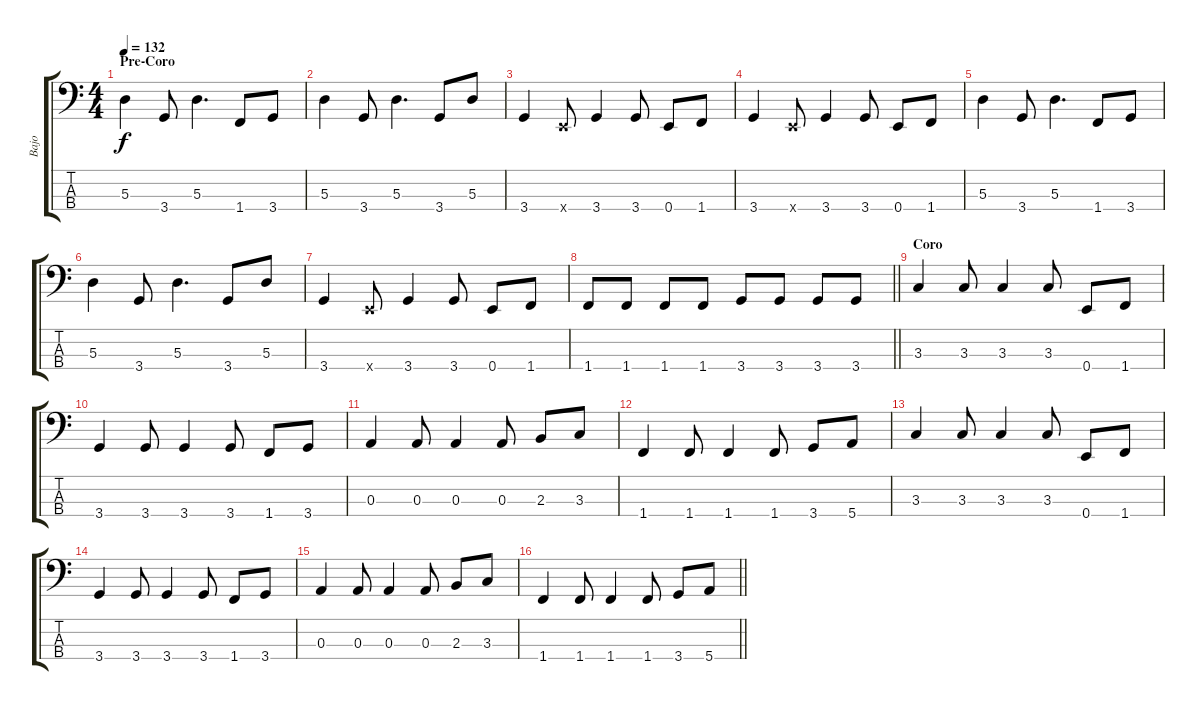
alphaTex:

\track ("Bajo" "Bajo") {instrument electricbassfinger}
\staff {score tabs}
\tuning (G2 D2 A1 E1) {hide}
\ts (4 4)
\section ("" "Pre-Coro")
\tempo 132
\clef f4
\ks c
5.3.4{dy f} 3.4.8 5.3.4{d} 1.4.8 3.4.8 |
5.3.4 3.4.8 5.3.4{d} 3.4.8 5.3.8 |
3.4.4 0.4{x}.8 3.4.4 3.4.8 0.4.8 1.4.8 |
3.4.4 0.4{x}.8 3.4.4 3.4.8 0.4.8 1.4.8 |
5.3.4 3.4.8 5.3.4{d} 1.4.8 3.4.8 |
5.3.4 3.4.8 5.3.4{d} 3.4.8 5.3.8 |
3.4.4 0.4{x}.8 3.4.4 3.4.8 0.4.8 1.4.8 |
\barLineRight lightlight
1.4.8 1.4.8 1.4.8 1.4.8 3.4.8 3.4.8 3.4.8 3.4.8 |
\section ("" "Coro")
3.3.4 3.3.8 3.3.4 3.3.8 0.4.8 1.4.8 |
3.4.4 3.4.8 3.4.4 3.4.8 1.4.8 3.4.8 |
0.3.4 0.3.8 0.3.4 0.3.8 2.3.8 3.3.8 |
1.4.4 1.4.8 1.4.4 1.4.8 3.4.8 5.4.8 |
3.3.4 3.3.8 3.3.4 3.3.8 0.4.8 1.4.8 |
3.4.4 3.4.8 3.4.4 3.4.8 1.4.8 3.4.8 |
0.3.4 0.3.8 0.3.4 0.3.8 2.3.8 3.3.8 |
\barLineRight lightlight
1.4.4 1.4.8 1.4.4 1.4.8 3.4.8 5.4.8
